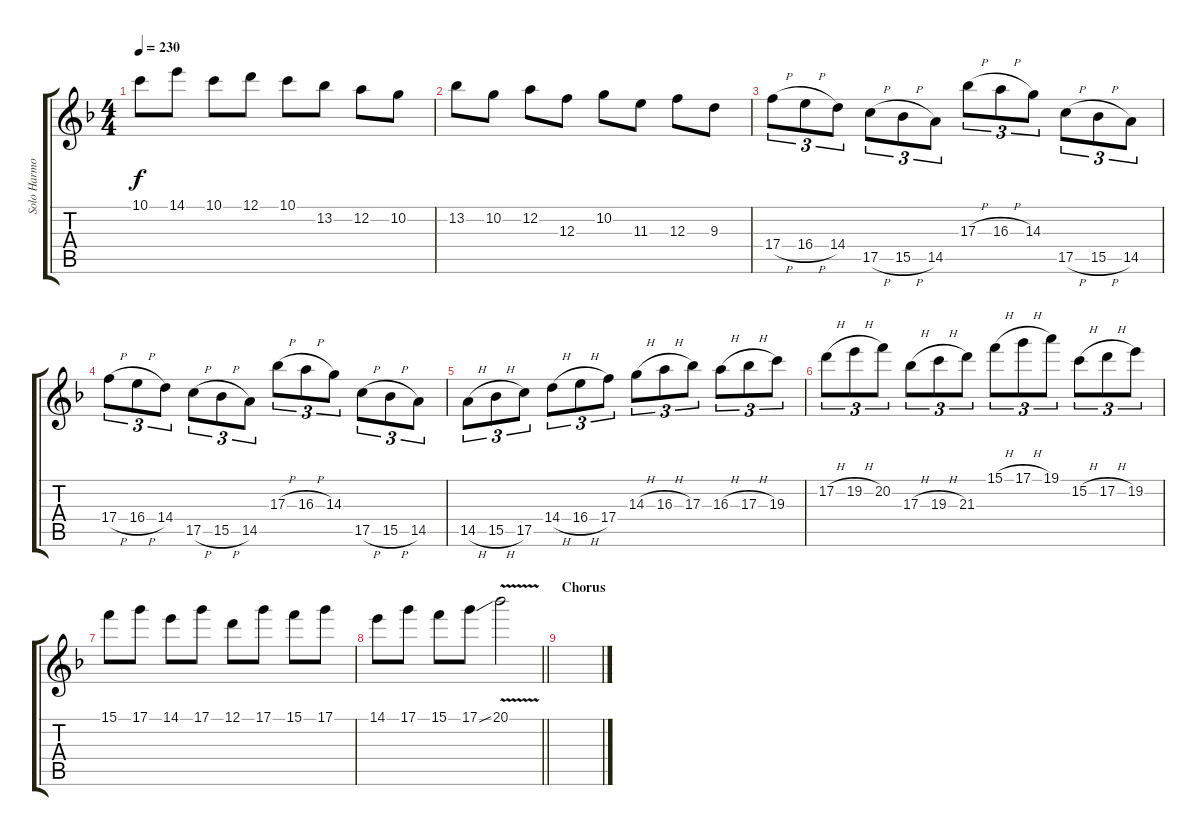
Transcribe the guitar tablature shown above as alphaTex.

\track ("Solo Harmony" "Solo Harmo") {instrument overdrivenguitar}
\staff {score tabs}
\tuning (D4 A3 F3 C3 G2 D2) {hide}
\ts (4 4)
\tempo 230
\clef g2
\ks f
10.1.8{dy f} 14.1.8 10.1.8 12.1.8 10.1.8 13.2.8 12.2.8 10.2.8 |
13.2.8 10.2.8 12.2.8 12.3.8 10.2.8 11.3.8 12.3.8 9.3.8 |
17.4{h}.8{tu (3 2)} 16.4{h}.8{tu (3 2)} 14.4.8{tu (3 2)} 17.5{h}.8{tu (3 2)} 15.5{h}.8{tu (3 2)} 14.5.8{tu (3 2)} 17.3{h}.8{tu (3 2)} 16.3{h}.8{tu (3 2)} 14.3.8{tu (3 2)} 17.5{h}.8{tu (3 2)} 15.5{h}.8{tu (3 2)} 14.5.8{tu (3 2)} |
17.4{h}.8{tu (3 2)} 16.4{h}.8{tu (3 2)} 14.4.8{tu (3 2)} 17.5{h}.8{tu (3 2)} 15.5{h}.8{tu (3 2)} 14.5.8{tu (3 2)} 17.3{h}.8{tu (3 2)} 16.3{h}.8{tu (3 2)} 14.3.8{tu (3 2)} 17.5{h}.8{tu (3 2)} 15.5{h}.8{tu (3 2)} 14.5.8{tu (3 2)} |
14.5{h}.8{tu (3 2)} 15.5{h}.8{tu (3 2)} 17.5.8{tu (3 2)} 14.4{h}.8{tu (3 2)} 16.4{h}.8{tu (3 2)} 17.4.8{tu (3 2)} 14.3{h}.8{tu (3 2)} 16.3{h}.8{tu (3 2)} 17.3.8{tu (3 2)} 16.3{h}.8{tu (3 2)} 17.3{h}.8{tu (3 2)} 19.3.8{tu (3 2)} |
17.2{h}.8{tu (3 2)} 19.2{h}.8{tu (3 2)} 20.2.8{tu (3 2)} 17.3{h}.8{tu (3 2)} 19.3{h}.8{tu (3 2)} 21.3.8{tu (3 2)} 15.1{h}.8{tu (3 2)} 17.1{h}.8{tu (3 2)} 19.1.8{tu (3 2)} 15.2{h}.8{tu (3 2)} 17.2{h}.8{tu (3 2)} 19.2.8{tu (3 2)} |
15.1.8 17.1.8 14.1.8 17.1.8 12.1.8 17.1.8 15.1.8 17.1.8 |
\barLineRight lightlight
14.1.8 17.1.8 15.1.8 17.1{ss}.8 20.1{v}.2 |
\section ("" "Chorus")
